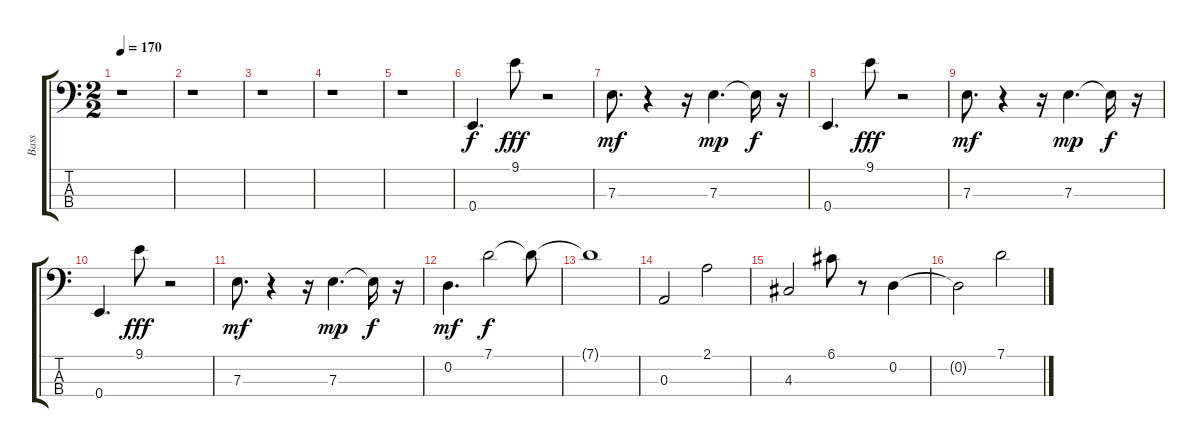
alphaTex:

\track ("Bass" "Bass") {instrument electricbassfinger}
\staff {score tabs}
\tuning (G2 D2 A1 E1) {hide}
\ts (2 2)
\tempo 170
\clef f4
\ks c
r.1{dy f instrument electricbassfinger} |
r.1 |
r.1 |
r.1 |
r.1 |
0.4.4{d} 9.1.8{dy fff} r.2 |
7.3.8{d dy mf} r.4 r.16 7.3.4{d dy mp} 7.3{t}.16{dy f} r.16 |
0.4.4{d} 9.1.8{dy fff} r.2 |
7.3.8{d dy mf} r.4 r.16 7.3.4{d dy mp} 7.3{t}.16{dy f} r.16 |
0.4.4{d} 9.1.8{dy fff} r.2 |
7.3.8{d dy mf} r.4 r.16 7.3.4{d dy mp} 7.3{t}.16{dy f} r.16 |
0.2.4{d dy mf} 7.1.2{dy f} 7.1{t}.8 |
7.1{t}.1 |
0.3.2 2.1.2 |
4.3.2 6.1.8 r.8 0.2.4 |
0.2{t}.2 7.1.2
